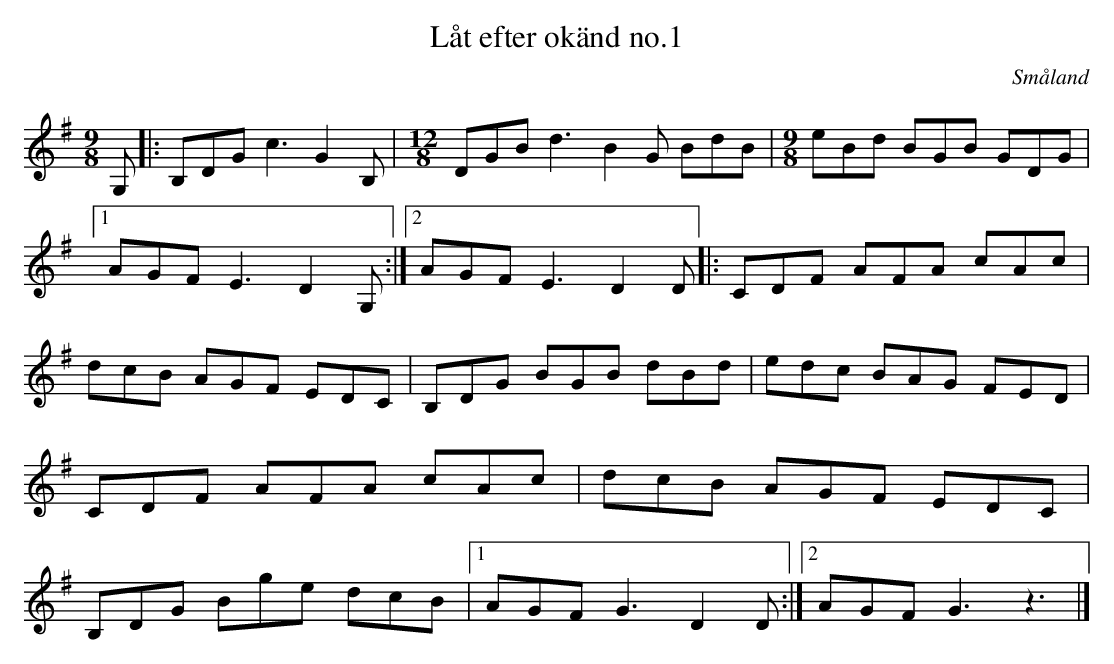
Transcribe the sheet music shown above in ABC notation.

X:1
T:Låt efter okänd no.1
O:Småland
M:9/8
L:1/8
K:G
 G, |: B,DG c3 G2 B, |[M:12/8] DGB d3 B2 G BdB |[M:9/8] eBd BGB  GDG |1 AGF E3 D2 G, :|2 AGF E3 D2 D |: CDF AFA cAc | dcB AGF EDC | B,DG BGB dBd | edc BAG FED | CDF AFA cAc | dcB AGF EDC | B,DG Bge dcB |1 AGF G3 D2 D :|2 AGF G3 z3 |]
